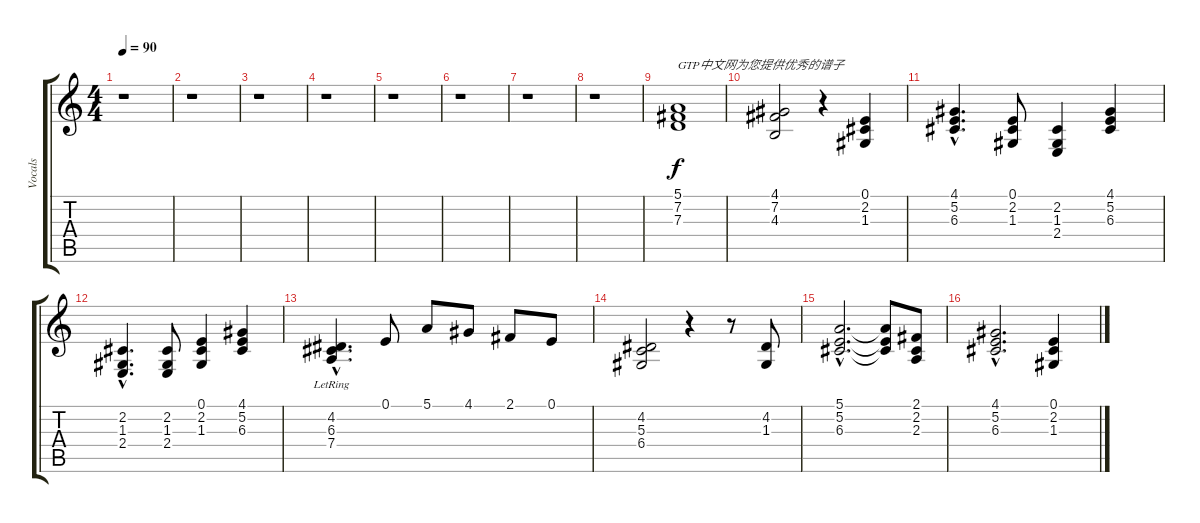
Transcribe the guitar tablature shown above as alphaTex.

\track ("Vocals" "Vocals") {instrument synthvoice}
\staff {score tabs}
\tuning (E4 B3 G3 D3 A2 E2) {hide}
\ts (4 4)
\tempo 90
\clef g2
\ks c
r.1{dy f instrument synthvoice} |
r.1 |
r.1 |
r.1 |
r.1 |
r.1 |
r.1 |
r.1 |
(5.1 7.2 7.3).1{txt "GTP中文网为您提供优秀的谱子"} |
(4.1 7.2 4.3).2 r.4 (0.1 2.2 1.3).4 |
(4.1{hac} 5.2{hac} 6.3{hac}).4{d} (0.1 2.2 1.3).8 (2.2 1.3 2.4).4 (4.1 5.2 6.3).4 |
(2.2{hac} 1.3{hac} 2.4{hac}).4{d} (2.2 1.3 2.4).8 (0.1 2.2 1.3).4 (4.1 5.2 6.3).4 |
(4.2{hac} 6.3{hac lr} 7.4{hac lr}).4{d} 0.1.8 5.1.8 4.1.8 2.1.8 0.1.8 |
(4.2 5.3 6.4).2 r.4 r.8 (4.2 1.3).8 |
(5.1{hac} 5.2{hac} 6.3{hac}).2{d} (5.1{t} 5.2{t} 6.3{t}).8 (2.1 2.2 2.3).8 |
(4.1{hac} 5.2{hac} 6.3{hac}).2{d} (0.1 2.2 1.3).4
